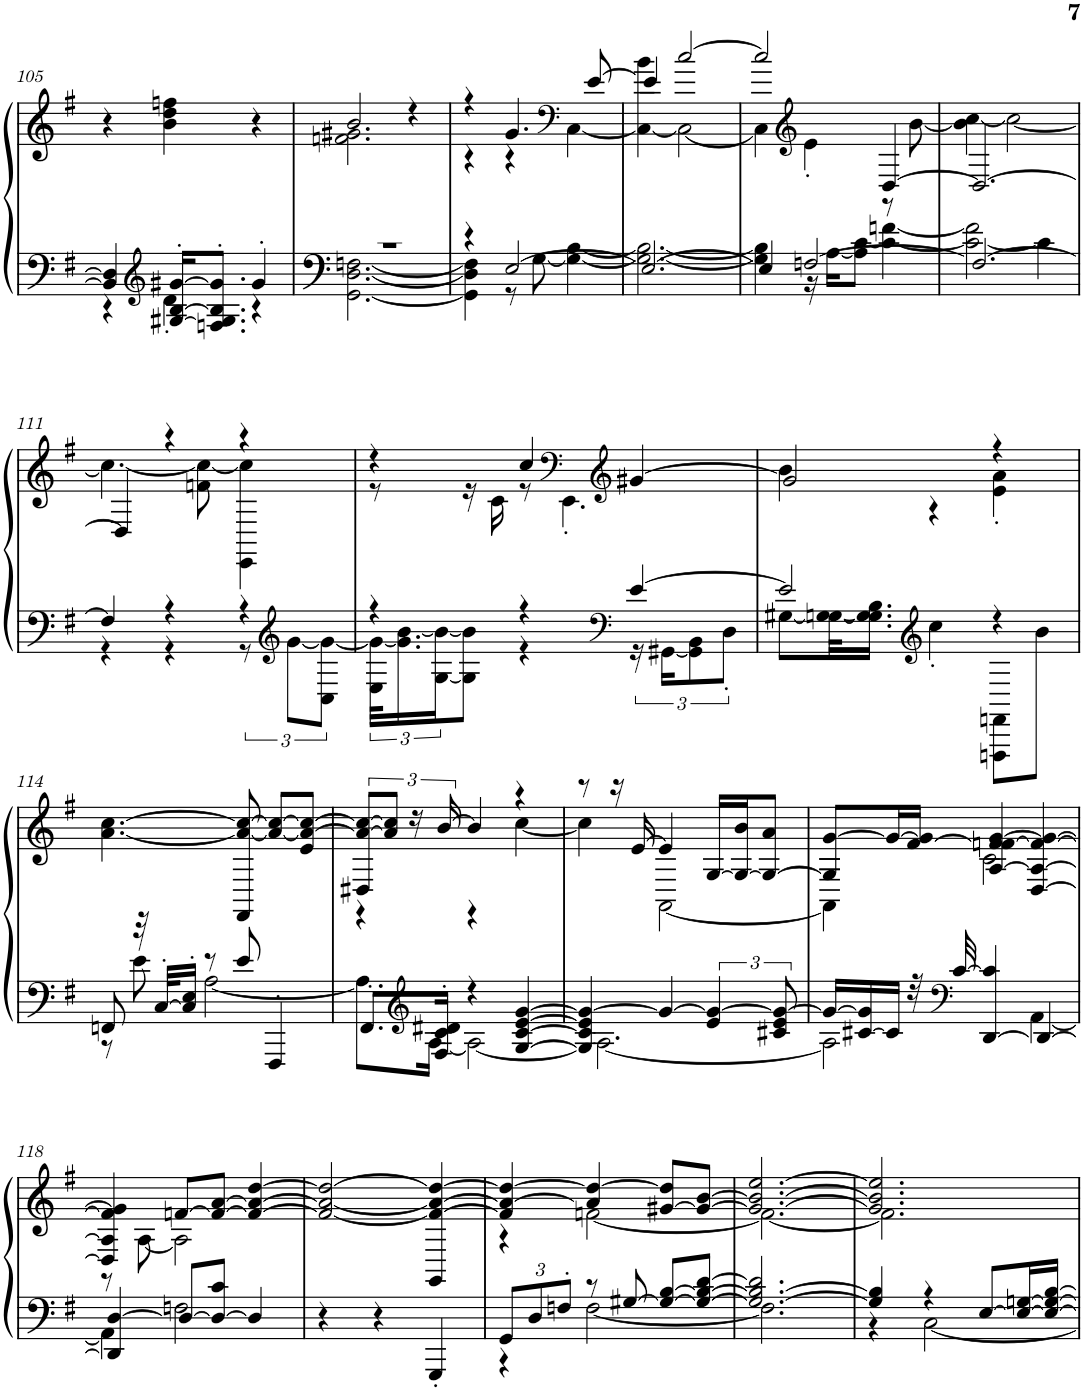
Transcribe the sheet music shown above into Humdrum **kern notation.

**kern	**kern
*part1	*part1
*staff2	*staff1
*I"钢琴, Bewitched, Bothered,	*
!!LO:PB:g=z
*clefF4	*clefF4
*k[f#]	*k[f#]
*M3/4	*M3/4
=105	=105
*^	*
4BB/] 4D/]	4r	4r
*clefG2	*	*
[16G#X/' [16B/' [16g#X/'KL	4d'\	4b\ 4dd\ 4ffn\
8.Fn/' 8.G#/]' 8.B/]' 8.g#/]'J	.	.
4g#'/	4r	4r
=106	=106	=106
*	*	*^
2.r	[2.GG\ [2.D\ [2.Fn\	2b/	2.fn\ 2.g#X\
.	.	4r	.
=107	=107	=107	=107
4r	4GG\] 4D\] 4F\]	4r	4r
[2E/	8r	4.g/	4r
.	[8G\	.	.
*	*	*clefF4	*
.	4G\_ [4B\	.	[4C\
.	.	[8e/	.
=108	=108	=108	=108
2.E/_	2.G\_ 2.B\_	4e/]	4C\_ 4b\
.	.	[2cc/	2C\_
=109	=109	=109	=109
4E/]	4G\] 4B\]	2cc/]	4C\]
*	*	*clefG2	*
[2Fn/	16r	.	4e'\
.	[16A\KL	.	.
.	8A\] [8c\J	.	.
.	4c\_ [4fn\	[4D/	8r
.	.	.	[8b\
=110	=110	=110	=110
2.F/_	2c\_ 2f\]	2.D/_	4b\] [4cc\
.	.	.	2cc\_
.	4c\]	.	.
!!LO:LB:g=z	!!
=111	=111	=111	=111
4F/]	4r	4D/]	4.cc\_
4r	4r	4r	.
.	.	.	8fn\ 8cc\_
4r	12r	4r	4EE\ 4cc\]
*clefG2	*	*	*
.	[12g\L	.	.
.	12C\ 12g\_J	.	.
=112	=112	=112	=112
4r	48E\ 48g\_KLL	4r	8r
.	24.g\] [24.b\	.	.
.	[24G\ 24b\_J	.	.
.	8G\] 8b\]J	.	16r
.	.	.	16c\
4r	4r	4cc/	8r
*	*	*clefF4	*
.	.	.	4.EE'\
*clefF4	*	*clefG2	*
[4e/	24r	[4g#X/	.
.	[24GG#X\KL	.	.
.	12GG#\] 12BB\	.	.
.	12D'\J	.	.
=113	=113	=113	=113
2e/]	[8G#X\L	2g#/]	4b\
.	[32Gn\ 32G#\_KL	.	.
.	16.G\] 16.G#\] 16.B\JJ	.	.
*clefG2	*	*	*
.	4cc'\	.	4r
4r	8FFFn\ 8FFn\L	4r	4e\' 4a\'
.	8b\J	.	.
*	*	*v	*v
!!LO:LB:g=z
=114	=114	=114
8FFn/	8r	[4.a\ [4.cc\
32r	8e\	.
[32C'/KLL	.	.
16C/]' 16E/'JJ	.	.
8r	[2A\	.
8e/	.	8FF#/ 8a/_ 8cc/_
4FFF#'/	.	8a/_ 8cc/_L
.	.	8e/ 8a/_ 8cc/_J
=115	=115	=115
*	*	*^
8.FF#'/L	8.A\L]	12D#X/ 12a/_ 12cc/_L	4r
.	.	12a/] 12cc/]J	.
.	.	24r	.
*clefG2	*	*	*
16F#/' 16c/' 16d#X/'Jk	[16A\Jk	.	.
.	.	[24b/	.
4r	2A\_	4b/]	4r
[4G/ [4c/ [4e/ [4g/	.	4r	[4cc\
=116	=116	=116	=116
4G/] 4c/] 4e/] 4g/_	2.A\_	8r	4cc\]
.	.	16r	.
.	.	[16e/	.
4g/_	.	4e/]	[2AA\
6e/ 6g/_	.	[16G/LL	.
.	.	16G/_ 16b/J	.
.	.	8G/_ 8a/J	.
12c#X/ 12e/ 12g/_	.	.	.
=117	=117	=117	=117
16g/LL_	2A\]	8G/] [8g/L	4AA\]
[16c#X/ 16g/]	.	.	.
16c#/JJ]	.	16g/L_	.
32r	.	[16f#/ 16g/]JJ	.
*clefF4	*	*	*
[32c#/	.	.	.
[4DD/ 4c#/]	.	[4A/ [4fn/ 4f#/] [4g/	2c\
4DD/_	[4AA\	[4D/ 4A/_ 4f/_ 4g/_	.
!!LO:LB:g=z	!!
=118	=118	=118	=118
4DD/] [4D/	4AA\]	4D/] 4A/] 4f/] 4g/]	8r
.	.	.	[8A\
8D/L_	2Fn\	[8fn/L	2A\]
8D/_ 8c/J	.	8f/_ [8a/J	.
4D/]	.	4f/_ 4a/_ [4dd/	.
*v	*v	*	*
*	*v	*v
=119	=119
4r	2f/_ 2a/_ 2dd/_
4r	.
4GGG'/	4GG/ 4f/_ 4a/_ 4dd/_
=120	=120
*Xbrackettup	*
*^	*^
12GG/L	4r	4f/] 4a/_ 4dd/_	4r
12D/	.	.	.
12Fn'/J	.	.	.
8r	[2F\	4a/] 4dd/_	[2fn\
[8G#X/	.	.	.
8G#/_ [8B/L	.	[8g#X/ 8dd/]L	.
8G#/_ 8B/_ [8d/J	.	8g#/_ [8b/J	.
=121	=121	=121	=121
2.G#/_ 2.B/_ 2.d/]	2.F\]	2.g#/_ 2.b/_ [2.ee/	2.f\_
=122	=122	=122	=122
4G#/] 4B/]	4r	2.g#/] 2.b/] 2.ee/]	2.f\]
4r	[2C\	.	.
[8E/L	.	.	.
16E/_ [16Gn/L	.	.	.
16E/_ 16G/_ [16B/JJ	.	.	.
*v	*v	*	*
*	*v	*v
=	=
*-	*-
